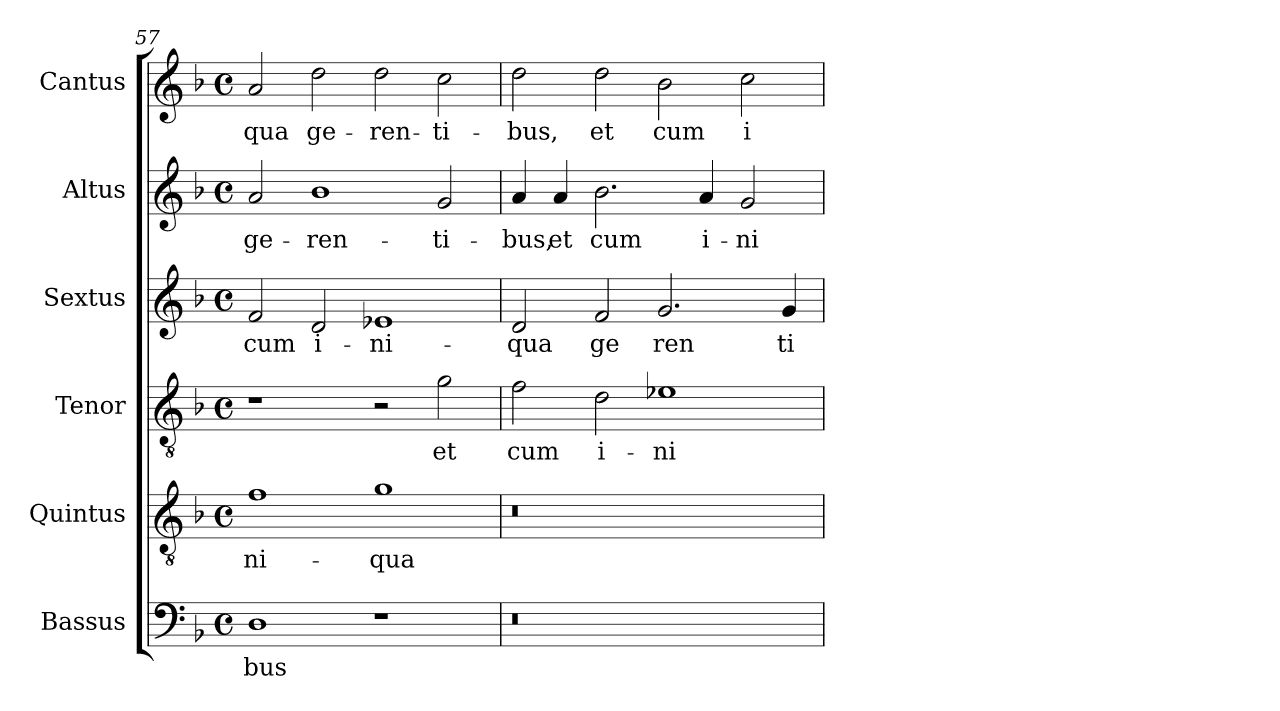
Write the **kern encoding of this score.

**kern	**text	**kern	**text	**kern	**text	**kern	**text	**kern	**text	**kern	**text
*part6	*part6	*part5	*part5	*part4	*part4	*part3	*part3	*part2	*part2	*part1	*part1
*staff6	*staff6	*staff5	*staff5	*staff4	*staff4	*staff3	*staff3	*staff2	*staff2	*staff1	*staff1
*I"Bassus	*	*I"Quintus	*	*I"Tenor	*	*I"Sextus	*	*I"Altus	*	*I"Cantus	*
*clefF4	*	*clefGv2	*	*clefGv2	*	*clefG2	*	*clefG2	*	*clefG2	*
*k[b-]	*	*k[b-]	*	*k[b-]	*	*k[b-]	*	*k[b-]	*	*k[b-]	*
*F:	*	*F:	*	*F:	*	*F:	*	*F:	*	*F:	*
*M4/4	*	*M4/4	*	*M4/4	*	*M4/4	*	*M4/4	*	*M4/4	*
*met(c)	*	*met(c)	*	*met(c)	*	*met(c)	*	*met(c)	*	*met(c)	*
=57	=57	=57	=57	=57	=57	=57	=57	=57	=57	=57	=57
!	!LO:LY:b:cj	!	!LO:LY:b:cj	!	!	!	!LO:LY:b:cj	!	!LO:LY:b:cj	!	!LO:LY:b:cj
1D	bus	1f	-ni-	1r	.	2f/	cum	2a/	ge-	2a/	-qua
!	!	!	!	!	!	!	!LO:LY:b:cj	!	!LO:LY:b:cj	!	!LO:LY:b:cj
.	.	.	.	.	.	2d/	i-	1b-	-ren-	2dd\	ge-
!	!	!	!LO:LY:b:cj	!	!	!	!LO:LY:b:cj	!	!	!	!LO:LY:b:cj
1r	.	1g	-qua	2r	.	1e-X	-ni-	.	.	2dd\	-ren-
!	!	!	!	!	!LO:LY:b:cj	!	!	!	!LO:LY:b:cj	!	!LO:LY:b:cj
.	.	.	.	2g\	et	.	.	2g/	-ti-	2cc\	-ti-
!!LO:PB:g=z
=58	=58	=58	=58	=58	=58	=58	=58	=58	=58	=58	=58
!	!	!	!	!	!LO:LY:b:cj	!	!LO:LY:b:cj	!	!LO:LY:b:cj	!	!LO:LY:b:cj
0r	.	0r	.	2f\	cum	2d/	-qua	4a/	-bus,	2dd\	-bus,
!	!	!	!	!	!	!	!	!	!LO:LY:b:cj	!	!
.	.	.	.	.	.	.	.	4a/	et	.	.
!	!	!	!	!	!LO:LY:b:cj	!	!LO:LY:b:cj	!	!LO:LY:b:cj	!	!LO:LY:b:cj
.	.	.	.	2d\	i-	2f/	ge	2.b-\	cum	2dd\	et
!	!	!	!	!	!LO:LY:b:cj	!	!LO:LY:b:cj	!	!	!	!LO:LY:b:cj
.	.	.	.	1e-X	-ni-	2.g/	ren	.	.	2b-\	cum
!	!	!	!	!	!	!	!	!	!LO:LY:b:cj	!	!
.	.	.	.	.	.	.	.	4a/	i-	.	.
!	!	!	!	!	!	!	!	!	!LO:LY:b:cj	!	!LO:LY:b:cj
.	.	.	.	.	.	.	.	2g/	-ni-	2cc\	i
!	!	!	!	!	!	!	!LO:LY:b:cj	!	!	!	!
.	.	.	.	.	.	4g/	ti	.	.	.	.
=	=	=	=	=	=	=	=	=	=	=	=
*-	*-	*-	*-	*-	*-	*-	*-	*-	*-	*-	*-
